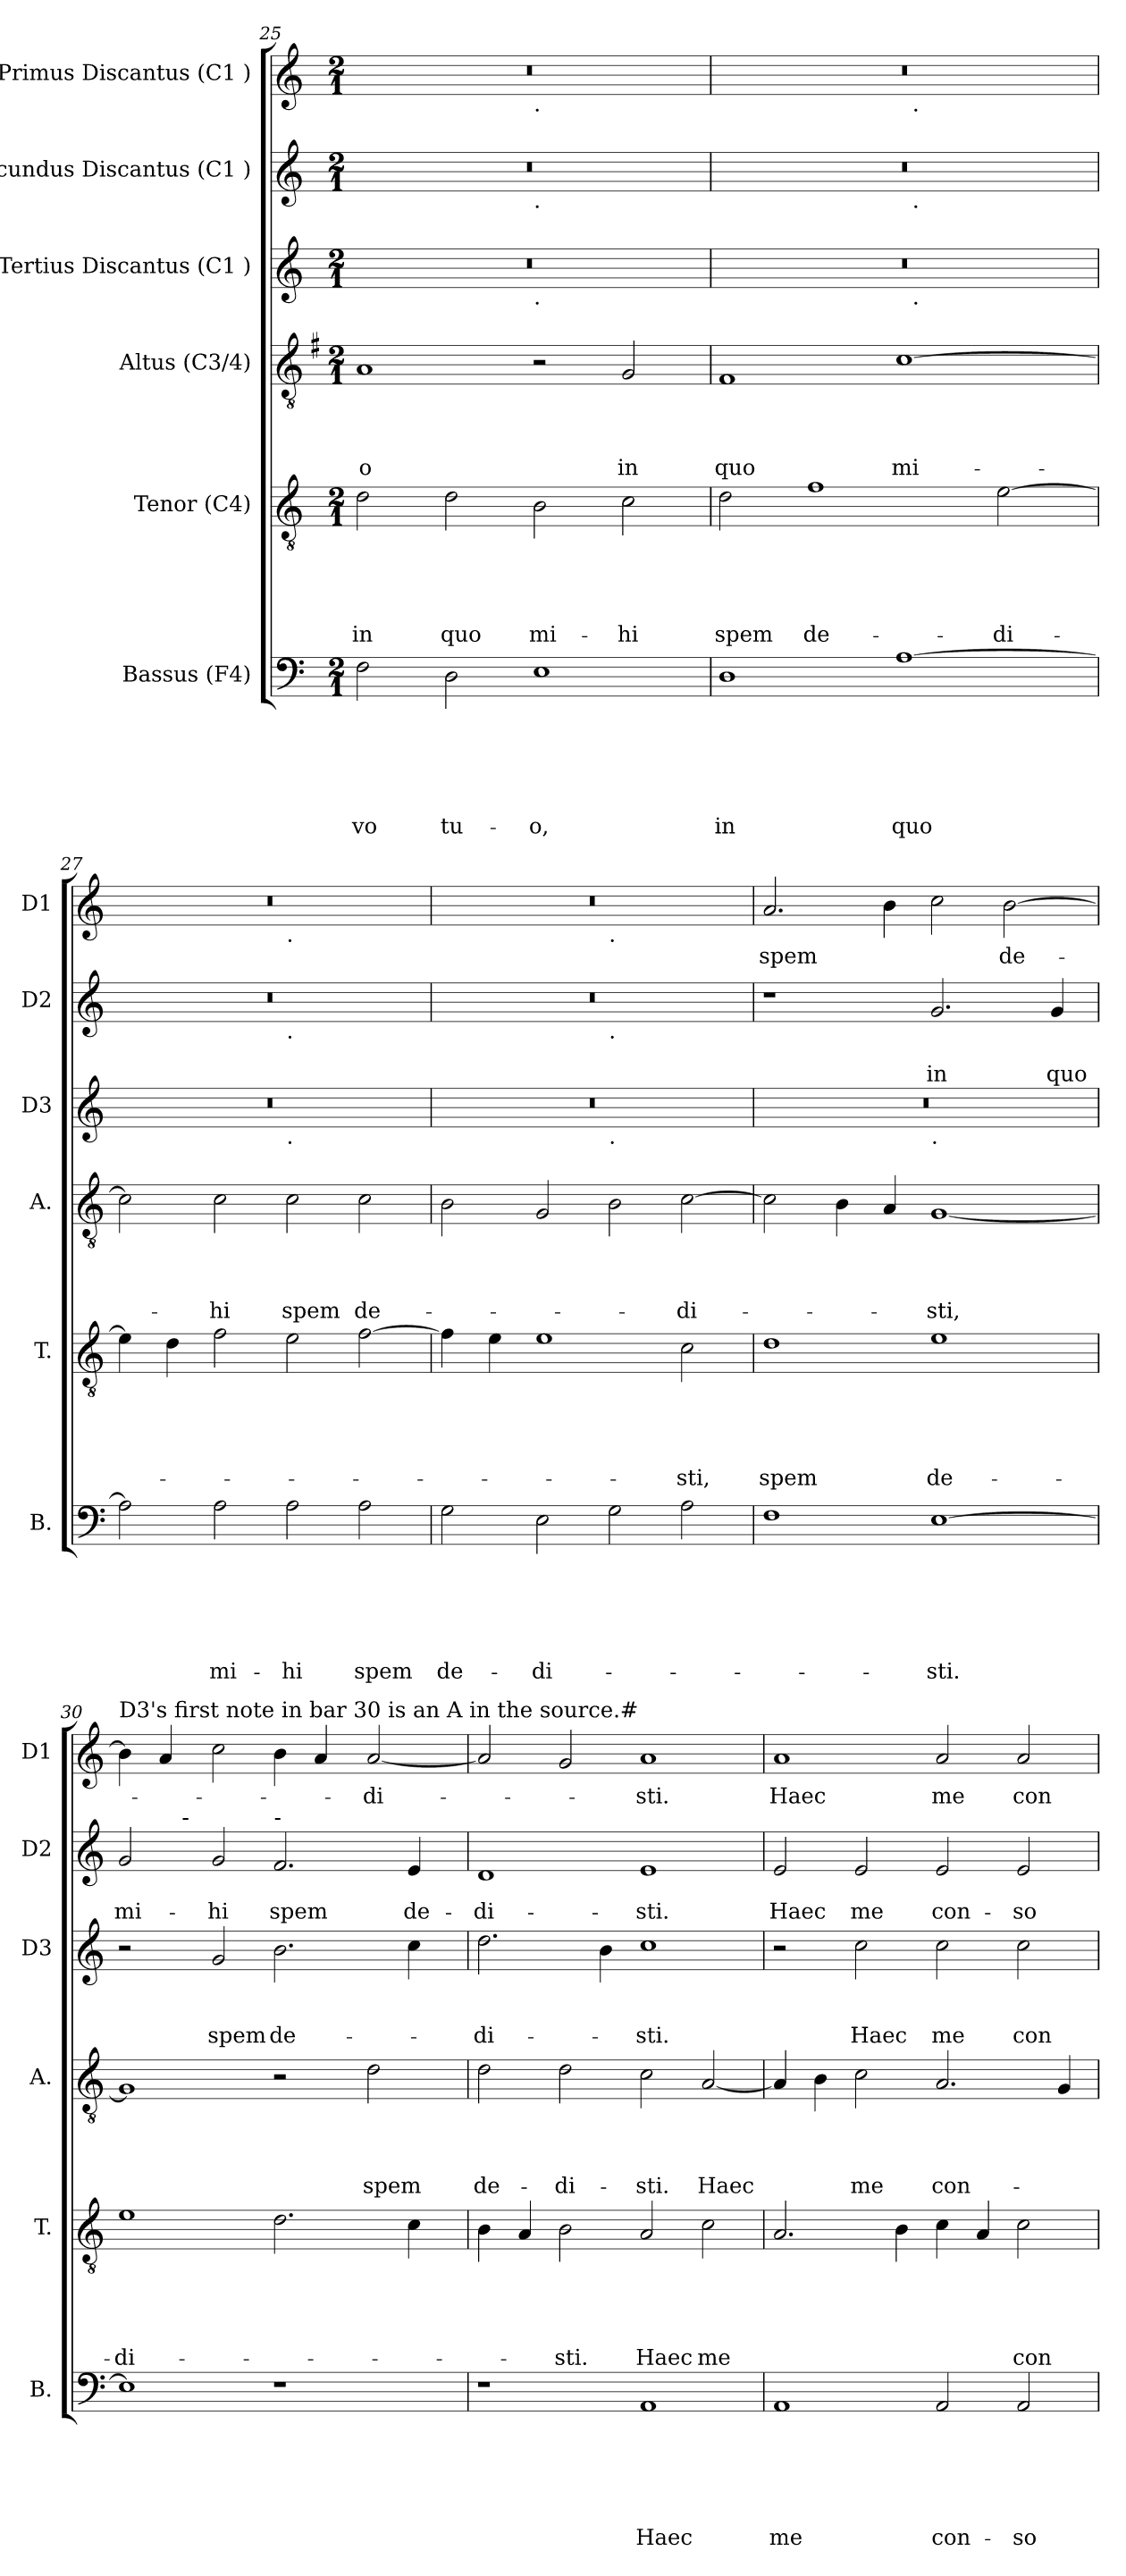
**kern	**text	**text	**text	**text	**text	**text	**kern	**text	**text	**text	**text	**text	**kern	**text	**text	**text	**text	**kern	**text	**text	**text	**kern	**text	**text	**kern	**text
*part6	*part6	*part6	*part6	*part6	*part6	*part6	*part5	*part5	*part5	*part5	*part5	*part5	*part4	*part4	*part4	*part4	*part4	*part3	*part3	*part3	*part3	*part2	*part2	*part2	*part1	*part1
*staff6	*staff6	*staff6	*staff6	*staff6	*staff6	*staff6	*staff5	*staff5	*staff5	*staff5	*staff5	*staff5	*staff4	*staff4	*staff4	*staff4	*staff4	*staff3	*staff3	*staff3	*staff3	*staff2	*staff2	*staff2	*staff1	*staff1
*I"Bassus (F4)	*	*	*	*	*	*	*I"Tenor (C4)	*	*	*	*	*	*I"Altus (C3/4)	*	*	*	*	*I"Tertius Discantus (C1 )	*	*	*	*I"Secundus Discantus (C1 )	*	*	*I"Primus Discantus (C1 )	*
*I'B.	*	*	*	*	*	*	*I'T.	*	*	*	*	*	*I'A.	*	*	*	*	*I'D3	*	*	*	*I'D2	*	*	*I'D1	*
*clefF4	*	*	*	*	*	*	*clefGv2	*	*	*	*	*	*clefGv2	*	*	*	*	*clefG2	*	*	*	*clefG2	*	*	*clefG2	*
*k[]	*	*	*	*	*	*	*k[]	*	*	*	*	*	*k[f#]	*	*	*	*	*k[]	*	*	*	*k[]	*	*	*k[]	*
*C:	*	*	*	*	*	*	*C:	*	*	*	*	*	*G:	*	*	*	*	*C:	*	*	*	*C:	*	*	*C:	*
*M2/1	*	*	*	*	*	*	*M2/1	*	*	*	*	*	*M2/1	*	*	*	*	*M2/1	*	*	*	*M2/1	*	*	*M2/1	*
=25	=25	=25	=25	=25	=25	=25	=25	=25	=25	=25	=25	=25	=25	=25	=25	=25	=25	=25	=25	=25	=25	=25	=25	=25	=25	=25
!	!	!	!	!	!	!LO:LY:b	!	!	!	!	!	!LO:LY:b	!	!	!	!	!LO:LY:b:rj	!	!	!	!	!	!	!	!	!
*	*	*	*	*	*	*	*	*	*	*	*	*	*	*	*	*	*	*^	*	*	*	*^	*	*	*^	*
2F\	.	.	.	.	.	-vo	2d\	.	.	.	.	in	1A	.	.	.	-o	0r	1ryy	.	.	.	0r	1ryy	.	.	0r	1ryy	.
!	!	!	!	!	!	!LO:LY:b	!	!	!	!	!	!LO:LY:b	!	!	!	!	!	!	!	!	!	!	!	!	!	!	!	!	!
2D\	.	.	.	.	.	tu-	2d\	.	.	.	.	quo	.	.	.	.	.	.	.	.	.	.	.	.	.	.	.	.	.
!	!	!	!	!	!	!	!	!	!	!	!	!	!	!	!	!	!	!	!	!	!	!	!	!	!	!	!	!LO:TX:b:t=.	!
!	!	!	!	!	!	!	!	!	!	!	!	!	!	!	!	!	!	!	!	!	!	!	!	!LO:TX:b:t=.	!	!	!	!	!
!	!	!	!	!	!	!	!	!	!	!	!	!	!	!	!	!	!	!	!LO:TX:b:t=.	!	!	!	!	!	!	!	!	!	!
!	!	!	!	!	!	!LO:LY:b	!	!	!	!	!	!LO:LY:b	!	!	!	!	!	!	!	!	!	!	!	!	!	!	!	!	!
1E	.	.	.	.	.	-o,	2B\	.	.	.	.	mi-	2r	.	.	.	.	.	1ryy	.	.	.	.	1ryy	.	.	.	1ryy	.
!	!	!	!	!	!	!	!	!	!	!	!	!LO:LY:b	!	!	!	!	!LO:LY:b	!	!	!	!	!	!	!	!	!	!	!	!
.	.	.	.	.	.	.	2c\	.	.	.	.	-hi	2G/	.	.	.	in	.	.	.	.	.	.	.	.	.	.	.	.
!!LO:PB:g=z	!!
=26	=26	=26	=26	=26	=26	=26	=26	=26	=26	=26	=26	=26	=26	=26	=26	=26	=26	=26	=26	=26	=26	=26	=26	=26	=26	=26	=26	=26	=26
*	*	*	*	*	*	*	*	*	*	*	*	*	*k[]	*	*	*	*	*	*	*	*	*	*	*	*	*	*	*	*
*	*	*	*	*	*	*	*	*	*	*	*	*	*C:	*	*	*	*	*	*	*	*	*	*	*	*	*	*	*	*
!	!	!	!	!	!	!LO:LY:b	!	!	!	!	!	!LO:LY:b	!	!	!	!	!LO:LY:b	!	!	!	!	!	!	!	!	!	!	!	!
1D	.	.	.	.	.	in	2d\	.	.	.	.	spem	1F	.	.	.	quo	0r	1ryy	.	.	.	0r	1ryy	.	.	0r	1ryy	.
!	!	!	!	!	!	!	!	!	!	!	!	!LO:LY:b	!	!	!	!	!	!	!	!	!	!	!	!	!	!	!	!	!
.	.	.	.	.	.	.	1f	.	.	.	.	de-	.	.	.	.	.	.	.	.	.	.	.	.	.	.	.	.	.
!	!	!	!	!	!	!LO:LY:b	!	!	!	!	!	!	!	!	!	!	!LO:LY:b	!	!	!	!	!	!	!	!	!	!	!	!
[>1A	.	.	.	.	.	quo	.	.	.	.	.	.	[>1c	.	.	.	mi-	.	32ryy	.	.	.	.	32ryy	.	.	.	32ryy	.
!	!	!	!	!	!	!	!	!	!	!	!	!	!	!	!	!	!	!	!	!	!	!	!	!	!	!	!	!LO:TX:b:t=.	!
!	!	!	!	!	!	!	!	!	!	!	!	!	!	!	!	!	!	!	!	!	!	!	!	!LO:TX:b:t=.	!	!	!	!	!
!	!	!	!	!	!	!	!	!	!	!	!	!	!	!	!	!	!	!	!LO:TX:b:t=.	!	!	!	!	!	!	!	!	!	!
.	.	.	.	.	.	.	.	.	.	.	.	.	.	.	.	.	.	.	2ryy	.	.	.	.	2ryy	.	.	.	2ryy	.
!	!	!	!	!	!	!	!	!	!	!	!	!LO:LY:b	!	!	!	!	!	!	!	!	!	!	!	!	!	!	!	!	!
.	.	.	.	.	.	.	[>2e\	.	.	.	.	-di-	.	.	.	.	.	.	.	.	.	.	.	.	.	.	.	.	.
.	.	.	.	.	.	.	.	.	.	.	.	.	.	.	.	.	.	.	4...ryy	.	.	.	.	4...ryy	.	.	.	4...ryy	.
=27	=27	=27	=27	=27	=27	=27	=27	=27	=27	=27	=27	=27	=27	=27	=27	=27	=27	=27	=27	=27	=27	=27	=27	=27	=27	=27	=27	=27	=27
2A\]	.	.	.	.	.	.	4e\]	.	.	.	.	.	2c\]	.	.	.	.	0r	1ryy	.	.	.	0r	1ryy	.	.	0r	1ryy	.
.	.	.	.	.	.	.	4d\	.	.	.	.	.	.	.	.	.	.	.	.	.	.	.	.	.	.	.	.	.	.
!	!	!	!	!	!	!LO:LY:b	!	!	!	!	!	!	!	!	!	!	!LO:LY:b	!	!	!	!	!	!	!	!	!	!	!	!
2A\	.	.	.	.	.	mi-	2f\	.	.	.	.	.	2c\	.	.	.	-hi	.	.	.	.	.	.	.	.	.	.	.	.
!	!	!	!	!	!	!	!	!	!	!	!	!	!	!	!	!	!	!	!	!	!	!	!	!	!	!	!	!LO:TX:b:t=.	!
!	!	!	!	!	!	!	!	!	!	!	!	!	!	!	!	!	!	!	!	!	!	!	!	!LO:TX:b:t=.	!	!	!	!	!
!	!	!	!	!	!	!	!	!	!	!	!	!	!	!	!	!	!	!	!LO:TX:b:t=.	!	!	!	!	!	!	!	!	!	!
!	!	!	!	!	!	!LO:LY:b	!	!	!	!	!	!	!	!	!	!	!LO:LY:b	!	!	!	!	!	!	!	!	!	!	!	!
2A\	.	.	.	.	.	-hi	2e\	.	.	.	.	.	2c\	.	.	.	spem	.	1ryy	.	.	.	.	1ryy	.	.	.	1ryy	.
!	!	!	!	!	!	!LO:LY:b	!	!	!	!	!	!	!	!	!	!	!LO:LY:b	!	!	!	!	!	!	!	!	!	!	!	!
2A\	.	.	.	.	.	spem	[>2f\	.	.	.	.	.	2c\	.	.	.	de-	.	.	.	.	.	.	.	.	.	.	.	.
=28	=28	=28	=28	=28	=28	=28	=28	=28	=28	=28	=28	=28	=28	=28	=28	=28	=28	=28	=28	=28	=28	=28	=28	=28	=28	=28	=28	=28	=28
!	!	!	!	!	!	!LO:LY:b	!	!	!	!	!	!	!	!	!	!	!	!	!	!	!	!	!	!	!	!	!	!	!
2G\	.	.	.	.	.	de-	4f\]	.	.	.	.	.	2B\	.	.	.	.	0r	1ryy	.	.	.	0r	1ryy	.	.	0r	1ryy	.
.	.	.	.	.	.	.	4e\	.	.	.	.	.	.	.	.	.	.	.	.	.	.	.	.	.	.	.	.	.	.
!	!	!	!	!	!	!LO:LY:b	!	!	!	!	!	!	!	!	!	!	!	!	!	!	!	!	!	!	!	!	!	!	!
2E\	.	.	.	.	.	-di-	1e	.	.	.	.	.	2G/	.	.	.	.	.	.	.	.	.	.	.	.	.	.	.	.
!	!	!	!	!	!	!	!	!	!	!	!	!	!	!	!	!	!	!	!	!	!	!	!	!	!	!	!	!LO:TX:b:t=.	!
!	!	!	!	!	!	!	!	!	!	!	!	!	!	!	!	!	!	!	!	!	!	!	!	!LO:TX:b:t=.	!	!	!	!	!
!	!	!	!	!	!	!	!	!	!	!	!	!	!	!	!	!	!	!	!LO:TX:b:t=.	!	!	!	!	!	!	!	!	!	!
2G\	.	.	.	.	.	.	.	.	.	.	.	.	2B\	.	.	.	.	.	1ryy	.	.	.	.	1ryy	.	.	.	1ryy	.
!	!	!	!	!	!	!	!	!	!	!	!	!LO:LY:b	!	!	!	!	!LO:LY:b	!	!	!	!	!	!	!	!	!	!	!	!
2A\	.	.	.	.	.	.	2c\	.	.	.	.	-sti,	[>2c\	.	.	.	-di-	.	.	.	.	.	.	.	.	.	.	.	.
=29	=29	=29	=29	=29	=29	=29	=29	=29	=29	=29	=29	=29	=29	=29	=29	=29	=29	=29	=29	=29	=29	=29	=29	=29	=29	=29	=29	=29	=29
!	!	!	!	!	!	!	!	!	!	!	!	!LO:LY:b	!	!	!	!	!	!	!	!	!	!	!	!	!	!	!	!	!LO:LY:b
*	*	*	*	*	*	*	*	*	*	*	*	*	*	*	*	*	*	*	*	*	*	*	*v	*v	*	*	*	*	*
*	*	*	*	*	*	*	*	*	*	*	*	*	*	*	*	*	*	*	*	*	*	*	*	*	*	*v	*v	*
1F	.	.	.	.	.	.	1d	.	.	.	.	spem	2c\]	.	.	.	.	0r	1ryy	.	.	.	1r	.	.	2.a/	-spem
.	.	.	.	.	.	.	.	.	.	.	.	.	4B\	.	.	.	.	.	.	.	.	.	.	.	.	.	.
.	.	.	.	.	.	.	.	.	.	.	.	.	4A/	.	.	.	.	.	.	.	.	.	.	.	.	4b\	.
!	!	!	!	!	!	!	!	!	!	!	!	!	!	!	!	!	!	!	!LO:TX:b:t=.	!	!	!	!	!	!	!	!
!	!	!	!	!	!	!LO:LY:b	!	!	!	!	!	!LO:LY:b	!	!	!	!	!LO:LY:b	!	!	!	!	!	!	!	!LO:LY:b	!	!
[<1E	.	.	.	.	.	-sti.	1e	.	.	.	.	de-	[<1G	.	.	.	-sti,	.	1ryy	.	.	.	2.g/	.	in	2cc\	.
!	!	!	!	!	!	!	!	!	!	!	!	!	!	!	!	!	!	!	!	!	!	!	!	!	!	!	!LO:LY:b
.	.	.	.	.	.	.	.	.	.	.	.	.	.	.	.	.	.	.	.	.	.	.	.	.	.	[<2b\	de-
!	!	!	!	!	!	!	!	!	!	!	!	!	!	!	!	!	!	!	!	!	!	!	!	!	!LO:LY:b	!	!
.	.	.	.	.	.	.	.	.	.	.	.	.	.	.	.	.	.	.	.	.	.	.	4g/	.	quo	.	.
!!LO:LB:g=z
=30	=30	=30	=30	=30	=30	=30	=30	=30	=30	=30	=30	=30	=30	=30	=30	=30	=30	=30	=30	=30	=30	=30	=30	=30	=30	=30	=30
!	!	!	!	!	!	!	!	!	!	!	!	!	!	!	!	!	!	!	!	!	!	!	!	!	!	!LO:TX:a:t=D3's first note in bar 30 is an A in the source.#	!
!	!	!	!	!	!	!	!	!	!	!	!	!LO:LY:b	!	!	!	!	!	!	!	!	!	!	!	!	!LO:LY:b	!	!
*	*	*	*	*	*	*	*	*	*	*	*	*	*	*	*	*	*	*v	*v	*	*	*	*^	*	*	*	*
1E]	.	.	.	.	.	.	1e	.	.	.	.	-di-	1G]	.	.	.	.	2r	.	.	.	2g/	4ryy	.	mi-	4b\]	.
.	.	.	.	.	.	.	.	.	.	.	.	.	.	.	.	.	.	.	.	.	.	.	16.ryy	.	.	4a/	.
!	!	!	!	!	!	!	!	!	!	!	!	!	!	!	!	!	!	!	!	!	!	!	!LO:TX:a:t=-	!	!	!	!
.	.	.	.	.	.	.	.	.	.	.	.	.	.	.	.	.	.	.	.	.	.	.	1ryy	.	.	.	.
!	!	!	!	!	!	!	!	!	!	!	!	!	!	!	!	!	!	!	!	!	!LO:LY:b	!	!	!	!LO:LY:b	!	!
.	.	.	.	.	.	.	.	.	.	.	.	.	.	.	.	.	.	2g/	.	.	spem	2g/	.	.	-hi	2cc\	.
!	!	!	!	!	!	!	!	!	!	!	!	!	!	!	!	!	!	!	!	!	!	!LO:TX:a:t=-	!	!	!	!	!
!	!	!	!	!	!	!	!	!	!	!	!	!	!	!	!	!	!	!	!	!	!LO:LY:b	!	!	!	!LO:LY:b	!	!
1r	.	.	.	.	.	.	2.d\	.	.	.	.	.	2r	.	.	.	.	2.b\	.	.	de-	2.f/	.	.	spem	4b\	.
.	.	.	.	.	.	.	.	.	.	.	.	.	.	.	.	.	.	.	.	.	.	.	.	.	.	4a/	.
.	.	.	.	.	.	.	.	.	.	.	.	.	.	.	.	.	.	.	.	.	.	.	2ryy	.	.	.	.
!	!	!	!	!	!	!	!	!	!	!	!	!	!	!	!	!	!LO:LY:b	!	!	!	!	!	!	!	!	!	!LO:LY:b
.	.	.	.	.	.	.	.	.	.	.	.	.	2d\	.	.	.	spem	.	.	.	.	.	.	.	.	[<2a/	-di-
!	!	!	!	!	!	!	!	!	!	!	!	!	!	!	!	!	!	!	!	!	!	!	!	!	!LO:LY:b	!	!
.	.	.	.	.	.	.	4c\	.	.	.	.	.	.	.	.	.	.	4cc\	.	.	.	4e/	.	.	de-	.	.
.	.	.	.	.	.	.	.	.	.	.	.	.	.	.	.	.	.	.	.	.	.	.	8ryy	.	.	.	.
.	.	.	.	.	.	.	.	.	.	.	.	.	.	.	.	.	.	.	.	.	.	.	32ryy	.	.	.	.
=31	=31	=31	=31	=31	=31	=31	=31	=31	=31	=31	=31	=31	=31	=31	=31	=31	=31	=31	=31	=31	=31	=31	=31	=31	=31	=31	=31
!	!	!	!	!	!	!	!	!	!	!	!	!	!	!	!	!	!LO:LY:b	!	!	!	!LO:LY:b	!	!	!	!LO:LY:b	!	!
*	*	*	*	*	*	*	*	*	*	*	*	*	*	*	*	*	*	*	*	*	*	*v	*v	*	*	*	*
1r	.	.	.	.	.	.	4B\	.	.	.	.	.	2d\	.	.	.	de-	2.dd\	.	.	-di-	1d	.	-di-	2a/]	.
.	.	.	.	.	.	.	4A/	.	.	.	.	.	.	.	.	.	.	.	.	.	.	.	.	.	.	.
!	!	!	!	!	!	!	!	!	!	!	!	!LO:LY:b	!	!	!	!	!LO:LY:b	!	!	!	!	!	!	!	!	!
.	.	.	.	.	.	.	2B\	.	.	.	.	-sti.	2d\	.	.	.	-di-	.	.	.	.	.	.	.	2g/	.
.	.	.	.	.	.	.	.	.	.	.	.	.	.	.	.	.	.	4b\	.	.	.	.	.	.	.	.
!	!	!	!	!	!	!LO:LY:b	!	!	!	!	!	!LO:LY:b	!	!	!	!	!LO:LY:b	!	!	!	!LO:LY:b	!	!	!LO:LY:b	!	!LO:LY:b
1AA	.	.	.	.	.	Haec	2A/	.	.	.	.	Haec	2c\	.	.	.	-sti.	1cc	.	.	-sti.	1e	.	-sti.	1a	-sti.
!	!	!	!	!	!	!	!	!	!	!	!	!LO:LY:b	!	!	!	!	!LO:LY:b	!	!	!	!	!	!	!	!	!
.	.	.	.	.	.	.	2c\	.	.	.	.	me	[<2A/	.	.	.	Haec	.	.	.	.	.	.	.	.	.
=32	=32	=32	=32	=32	=32	=32	=32	=32	=32	=32	=32	=32	=32	=32	=32	=32	=32	=32	=32	=32	=32	=32	=32	=32	=32	=32
!	!	!	!	!	!	!LO:LY:b	!	!	!	!	!	!	!	!	!	!	!	!	!	!	!	!	!	!LO:LY:b	!	!LO:LY:b
1AA	.	.	.	.	.	me	2.A/	.	.	.	.	.	4A/]	.	.	.	.	2r	.	.	.	2e/	.	Haec	1a	Haec
.	.	.	.	.	.	.	.	.	.	.	.	.	4B\	.	.	.	.	.	.	.	.	.	.	.	.	.
!	!	!	!	!	!	!	!	!	!	!	!	!	!	!	!	!	!LO:LY:b	!	!	!	!LO:LY:b	!	!	!LO:LY:b	!	!
.	.	.	.	.	.	.	.	.	.	.	.	.	2c\	.	.	.	me	2cc\	.	.	Haec	2e/	.	me	.	.
.	.	.	.	.	.	.	4B\	.	.	.	.	.	.	.	.	.	.	.	.	.	.	.	.	.	.	.
!	!	!	!	!	!	!LO:LY:b	!	!	!	!	!	!	!	!	!	!	!LO:LY:b	!	!	!	!LO:LY:b	!	!	!LO:LY:b	!	!LO:LY:b
2AA/	.	.	.	.	.	con-	4c\	.	.	.	.	.	2.A/	.	.	.	con-	2cc\	.	.	me	2e/	.	con-	2a/	me
.	.	.	.	.	.	.	4A/	.	.	.	.	.	.	.	.	.	.	.	.	.	.	.	.	.	.	.
!	!	!	!	!	!	!LO:LY:b	!	!	!	!	!	!LO:LY:b	!	!	!	!	!	!	!	!	!LO:LY:b	!	!	!LO:LY:b	!	!LO:LY:b
2AA/	.	.	.	.	.	-so-	2c\	.	.	.	.	con-	.	.	.	.	.	2cc\	.	.	con-	2e/	.	-so-	2a/	con-
.	.	.	.	.	.	.	.	.	.	.	.	.	4G/	.	.	.	.	.	.	.	.	.	.	.	.	.
=	=	=	=	=	=	=	=	=	=	=	=	=	=	=	=	=	=	=	=	=	=	=	=	=	=	=
*-	*-	*-	*-	*-	*-	*-	*-	*-	*-	*-	*-	*-	*-	*-	*-	*-	*-	*-	*-	*-	*-	*-	*-	*-	*-	*-
